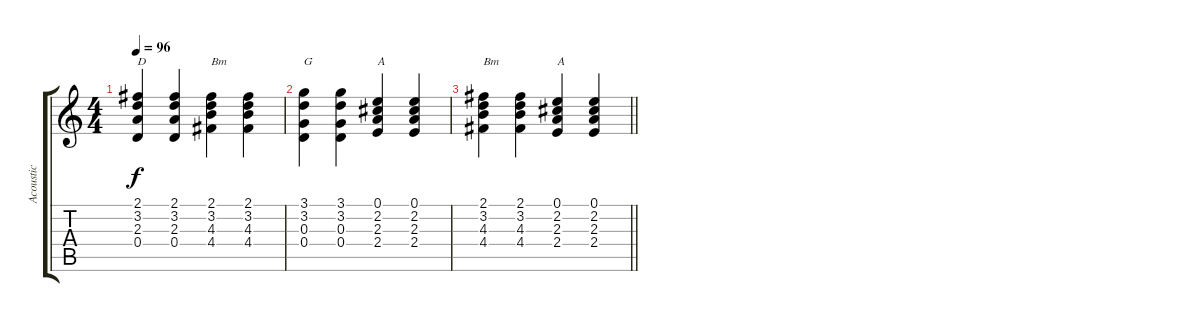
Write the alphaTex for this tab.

\track ("Acoustic" "Acoustic") {instrument acousticguitarsteel}
\staff {score tabs}
\tuning (E4 B3 G3 D3 A2 E2) {hide}
\ts (4 4)
\tempo 96
\clef g2
\ks c
(2.1 3.2 2.3 0.4).4{txt "D" dy f} (2.1 3.2 2.3 0.4).4 (2.1 3.2 4.3 4.4).4{txt "Bm"} (2.1 3.2 4.3 4.4).4 |
(3.1 3.2 0.3 0.4).4{txt "G"} (3.1 3.2 0.3 0.4).4 (0.1 2.2 2.3 2.4).4{txt "A"} (0.1 2.2 2.3 2.4).4 |
\barLineRight lightlight
(2.1 3.2 4.3 4.4).4{txt "Bm"} (2.1 3.2 4.3 4.4).4 (0.1 2.2 2.3 2.4).4{txt "A"} (0.1 2.2 2.3 2.4).4
